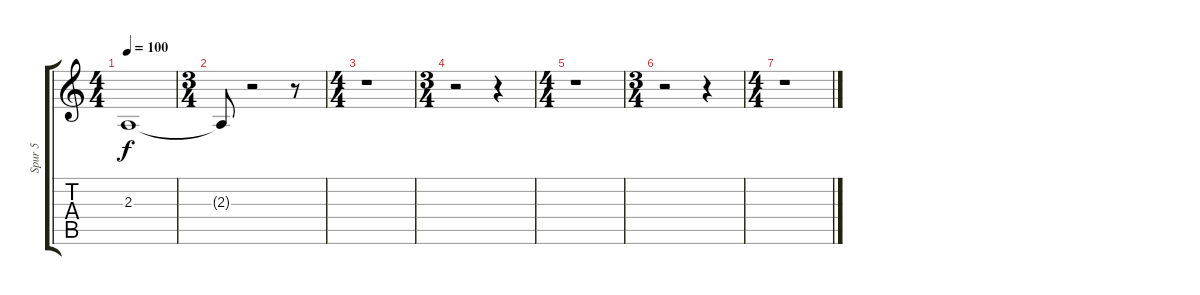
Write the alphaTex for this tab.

\track ("Spur 5" "Spur 5") {instrument synthstrings1}
\staff {score tabs}
\tuning (E4 B3 G3 D3 A2 E2) {hide}
\ts (4 4)
\tempo 100
\clef g2
\ks c
2.3{t}.1{dy f} |
\ts (3 4)
2.3{t}.8 r.2 r.8 |
\ts (4 4)
r.1 |
\ts (3 4)
r.2 r.4 |
\ts (4 4)
r.1 |
\ts (3 4)
r.2 r.4 |
\ts (4 4)
r.1
